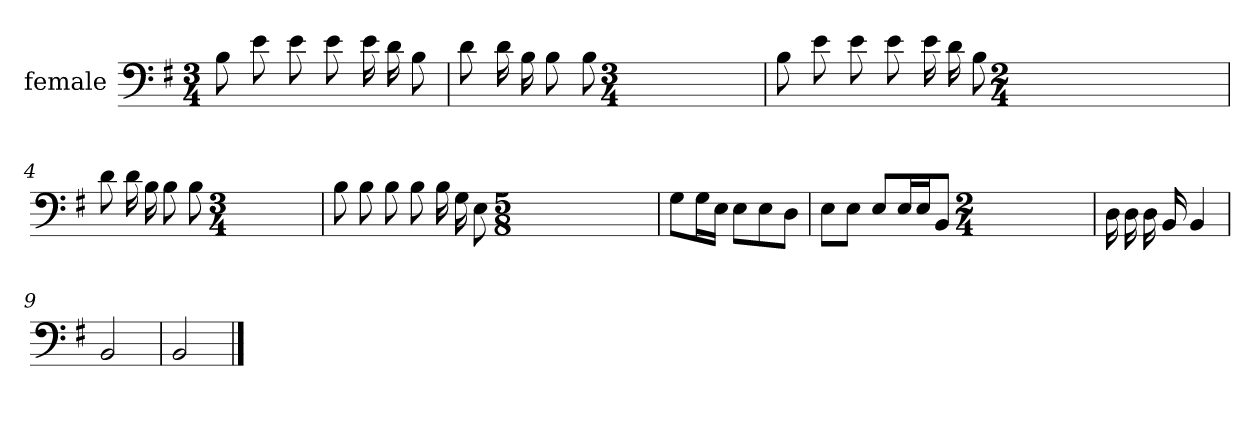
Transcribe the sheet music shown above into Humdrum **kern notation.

**kern
*part1
*staff1
*I"female
*clefF4
*k[f#]
*M3/4
*MM69
=1
8B
8e
8e
8e
16e
16d
8B
=2
8d
16d
16B
8B
8B
*M3/4
=3
8B
8e
8e
8e
16e
16d
8B
*M2/4
=4
8d
16d
16B
8B
8B
*M3/4
=5
8B
8B
8B
8B
16B
16G
8E
*M5/8
=6
8GL
16GL
16EJJ
8EL
8E
8DJ
=7
8EL
8EJ
8EL
16EL
16EJ
8BBJ
*M2/4
=8
16D
16D
16D
16BB
4BB
=9
2BB
=10
2BB
==
*-
